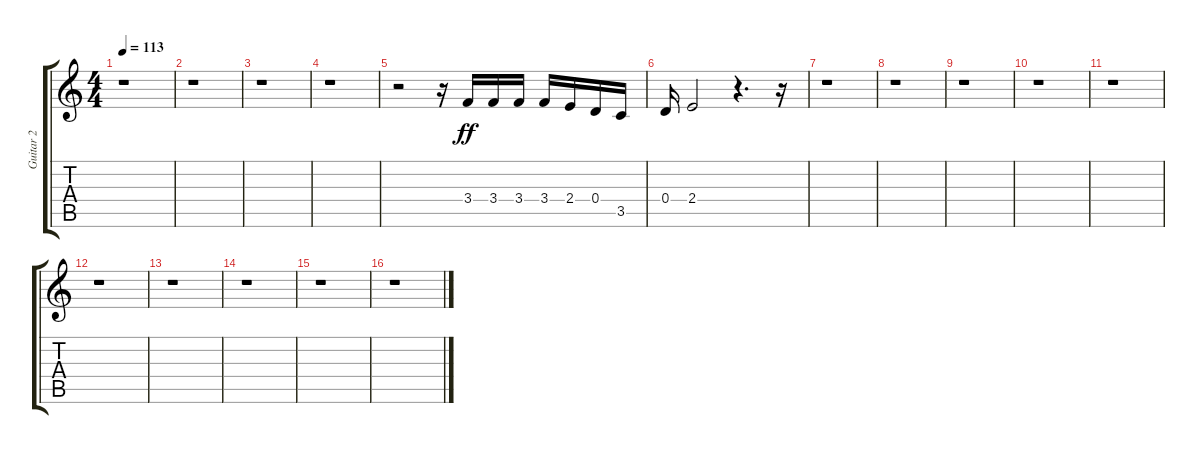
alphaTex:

\track ("Guitar 2" "Guitar 2") {instrument electricguitarclean}
\staff {score tabs}
\tuning (E4 B3 G3 D3 A2 E2) {hide}
\ts (4 4)
\tempo 113
\clef g2
\ks c
r.1{dy ff} |
r.1 |
r.1 |
r.1 |
r.2 r.16 3.4.16 3.4.16 3.4.16 3.4.16 2.4.16 0.4.16 3.5.16 |
0.4.16 2.4.2 r.4{d} r.16 |
r.1 |
r.1 |
r.1 |
r.1 |
r.1 |
r.1 |
r.1 |
r.1 |
r.1 |
r.1
